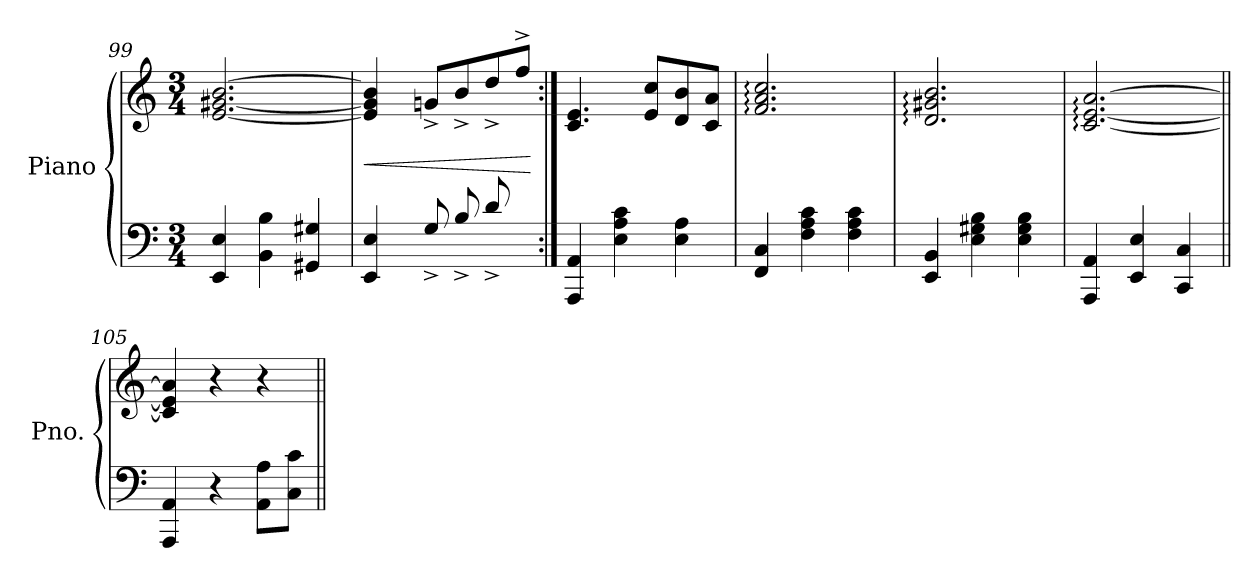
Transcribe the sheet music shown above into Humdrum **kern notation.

**kern	**kern	**dynam
*part1	*part1	*part1
*staff2	*staff1	*staff1/2
*I"Piano	*	*
*I'Pno.	*	*
*clefF4	*clefG2	*
*k[]	*k[]	*
*M3/4	*M3/4	*
=99	=99	=99
4EE/ 4E/	[2.e/ [2.g#X/ [2.b/	.
4BB\ 4B\	.	.
4GG#X/ 4G#X/	.	.
=100	=100	=100
!	!	!LO:HP:b
*	*^	*
4EE/ 4E/	4e/] 4g#/] 4b/]	8ryy	<
*	*v	*v	*
8G^/L	8gn^/L	.
8B^/	8b^/	.
8d^/	8dd^/	.
*	*^	*
8ryy	8ff^/J	8f^\J	.
*	*v	*v	*
.	.	[
!!LO:PB:g=z
=101:|!	=101:|!	=101:|!
4AAA/ 4AA/	4.c/ 4.e/	.
4E\ 4A\ 4c\	.	.
.	8e/ 8cc/L	.
4E\ 4A\	8d/ 8b/	.
.	8c/ 8a/J	.
=102	=102	=102
4FF/ 4C/	2.f/: 2.a/: 2.cc/:	.
4F\ 4A\ 4c\	.	.
4F\ 4A\ 4c\	.	.
=103	=103	=103
4EE/ 4BB/	2.d/: 2.g#X/: 2.b/:	.
4E\ 4G#X\ 4B\	.	.
4E\ 4G#\ 4B\	.	.
=104	=104	=104
4AAA/ 4AA/	[2.c/: [2.e/: [2.a/:	.
4EE/ 4E/	.	.
4CC/ 4C/	.	.
=105||	=105||	=105||
4AAA/ 4AA/	4c/] 4e/] 4a/]	.
4r	4r	.
8AA\ 8A\L	4r	.
8C\ 8c\J	.	.
=||	=||	=||
*-	*-	*-
